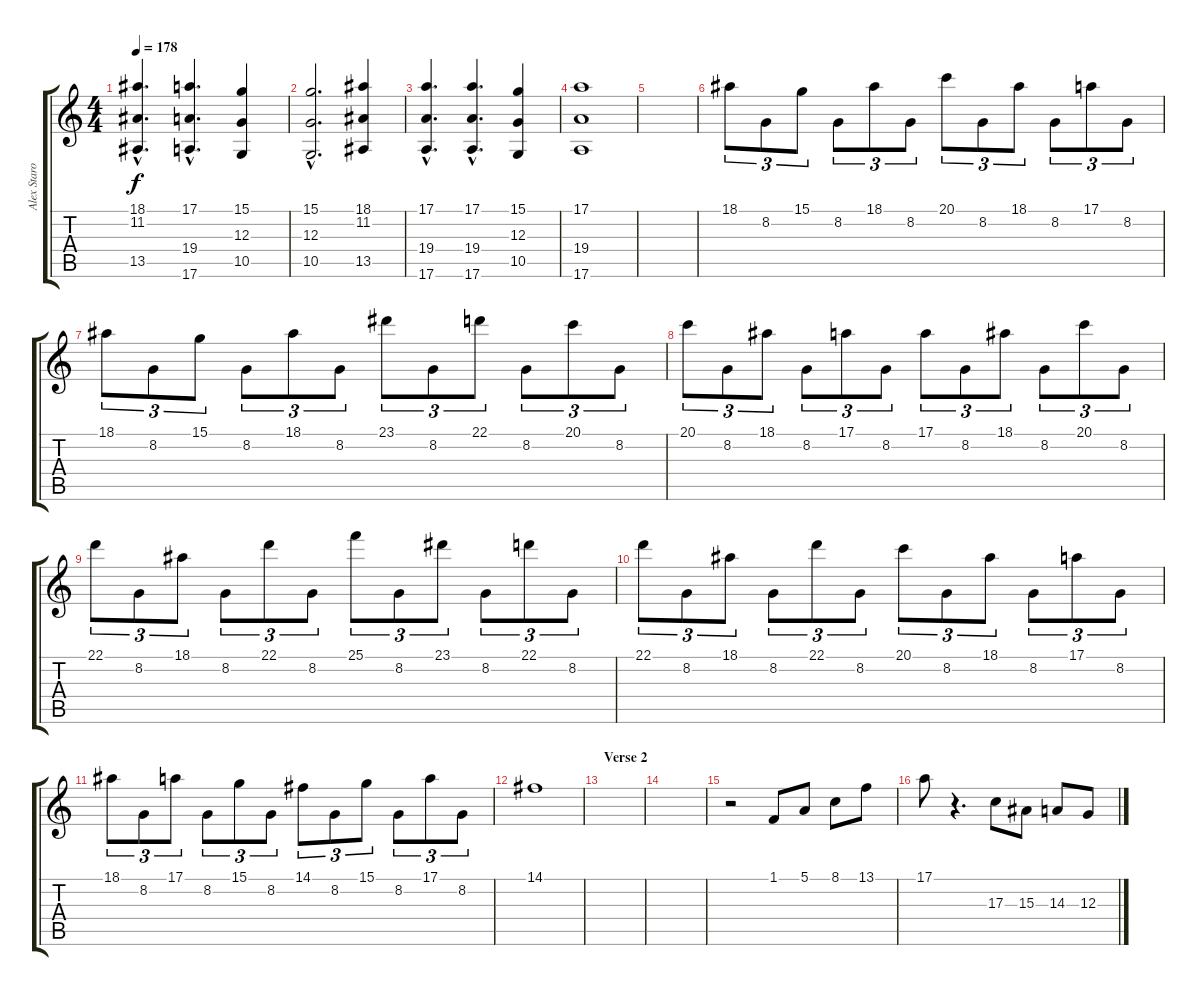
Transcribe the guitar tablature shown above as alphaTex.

\track ("Alex Staropoli" "Alex Staro") {instrument harpsichord}
\staff {score tabs}
\tuning (E4 B3 G3 D3 A2 E2) {hide}
\ts (4 4)
\tempo 178
\clef g2
\ks c
(18.1{hac} 11.2{hac} 13.5{hac}).4{d dy f} (17.1{hac} 19.4{hac} 17.6{hac}).4{d} (15.1 12.3 10.5).4 |
(15.1{hac} 12.3{hac} 10.5{hac}).2{d} (18.1 11.2 13.5).4 |
(17.1{hac} 19.4{hac} 17.6{hac}).4{d} (17.1{hac} 19.4{hac} 17.6{hac}).4{d} (15.1 12.3 10.5).4 |
(17.1 19.4 17.6).1 |
|
18.1.8{tu (3 2)} 8.2.8{tu (3 2)} 15.1.8{tu (3 2)} 8.2.8{tu (3 2)} 18.1.8{tu (3 2)} 8.2.8{tu (3 2)} 20.1.8{tu (3 2)} 8.2.8{tu (3 2)} 18.1.8{tu (3 2)} 8.2.8{tu (3 2)} 17.1.8{tu (3 2)} 8.2.8{tu (3 2)} |
18.1.8{tu (3 2)} 8.2.8{tu (3 2)} 15.1.8{tu (3 2)} 8.2.8{tu (3 2)} 18.1.8{tu (3 2)} 8.2.8{tu (3 2)} 23.1.8{tu (3 2)} 8.2.8{tu (3 2)} 22.1.8{tu (3 2)} 8.2.8{tu (3 2)} 20.1.8{tu (3 2)} 8.2.8{tu (3 2)} |
20.1.8{tu (3 2)} 8.2.8{tu (3 2)} 18.1.8{tu (3 2)} 8.2.8{tu (3 2)} 17.1.8{tu (3 2)} 8.2.8{tu (3 2)} 17.1.8{tu (3 2)} 8.2.8{tu (3 2)} 18.1.8{tu (3 2)} 8.2.8{tu (3 2)} 20.1.8{tu (3 2)} 8.2.8{tu (3 2)} |
22.1.8{tu (3 2)} 8.2.8{tu (3 2)} 18.1.8{tu (3 2)} 8.2.8{tu (3 2)} 22.1.8{tu (3 2)} 8.2.8{tu (3 2)} 25.1.8{tu (3 2)} 8.2.8{tu (3 2)} 23.1.8{tu (3 2)} 8.2.8{tu (3 2)} 22.1.8{tu (3 2)} 8.2.8{tu (3 2)} |
22.1.8{tu (3 2)} 8.2.8{tu (3 2)} 18.1.8{tu (3 2)} 8.2.8{tu (3 2)} 22.1.8{tu (3 2)} 8.2.8{tu (3 2)} 20.1.8{tu (3 2)} 8.2.8{tu (3 2)} 18.1.8{tu (3 2)} 8.2.8{tu (3 2)} 17.1.8{tu (3 2)} 8.2.8{tu (3 2)} |
18.1.8{tu (3 2)} 8.2.8{tu (3 2)} 17.1.8{tu (3 2)} 8.2.8{tu (3 2)} 15.1.8{tu (3 2)} 8.2.8{tu (3 2)} 14.1.8{tu (3 2)} 8.2.8{tu (3 2)} 15.1.8{tu (3 2)} 8.2.8{tu (3 2)} 17.1.8{tu (3 2)} 8.2.8{tu (3 2)} |
14.1.1 |
\section ("" "Verse 2")
|
|
r.2 1.1.8 5.1.8 8.1.8 13.1.8 |
17.1.8 r.4{d} 17.3.8 15.3.8 14.3.8 12.3.8
